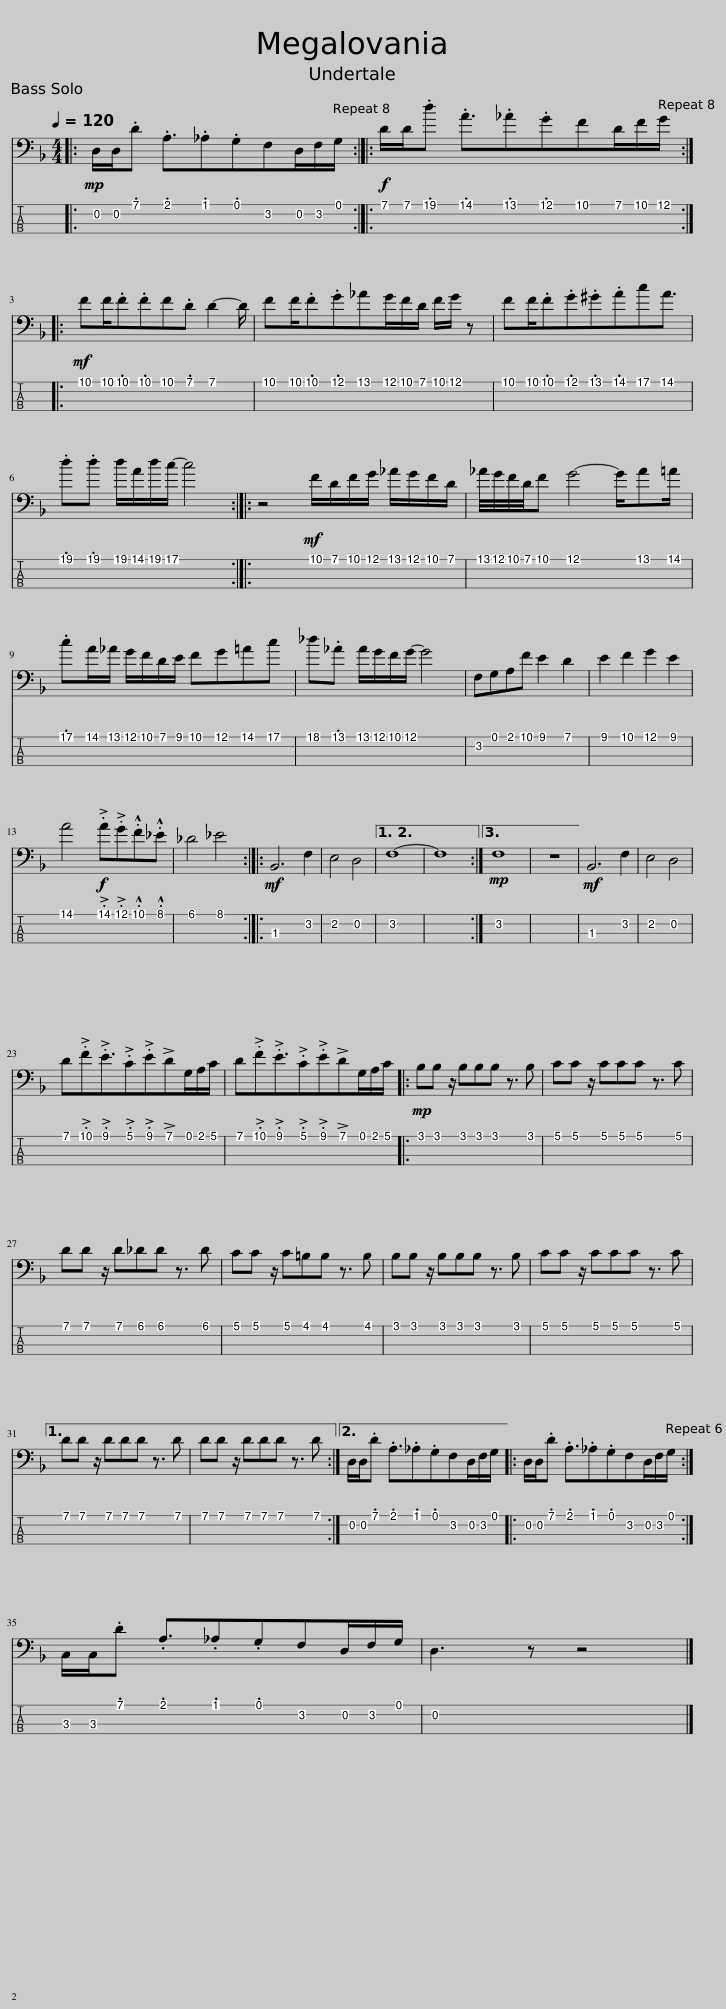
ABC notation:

X:1
%%score { 1 | 2 }
L:1/8
Q:1/4=120
M:4/4
I:linebreak $
K:F
V:1 bass transpose=-12
V:2 tab transpose=-12 stafflines=4 strings="E2,A2,D3,G3 nostems "
V:1
|:!mp! D,/D,/.D .A,3/2._A,.G,F,D,/F,/G,/ ::!f! D/D/.d .A3/2._A.GFD/F/G/ ::$!mf! FF/.F.FF.D D2- D/ | FF/.F.G_AG/F/D/ F/G/ z | FF/.F.G.^G.AcA3/2 |$ %5
 .d.d d/A/d/c/- c4 :: z4!mf! F/D/F/G/ _A/G/F/D/ | _A/4G/4F/4D/4F G4- G/A=A/ |$ .cA/_A/ G/F/D/E/ FG=Ac | _d._A A/G/F/G/- G4 | %10
 F,G,A,F E2 D2 | E2 F2 G2 E2 |$ A4!f! .A.G.F._E | _D4 _E4 ::!mf! B,,6 F,2 | %15
 E,4 D,4 |1,2 F,8- | F,8 :|3!mp! F,8 | z8 || %20
!mf! B,,6 F,2 | E,4 D,4 |$ D.F.E3/2.C.E!>!DG,/A,/C/ | D.F.E3/2.C.E!>!DG,/A,/C/ |:!mp! B,B, z/ B,B,B, z3/2 B, | %25
 CC z/ CCC z3/2 C |$ DD z/ D_DD z3/2 D | CC z/ C=B,B, z3/2 B, | B,B, z/ B,B,B, z3/2 B, | CC z/ CCC z3/2 C |1$ %30
 DD z/ DDD z3/2 D | DD z/ DDD z3/2 D :|2 D,/D,/.D .A,3/2._A,.G,F,D,/F,/G,/ |: D,/D,/.D .A,3/2._A,.G,F,D,/F,/G,/ :|$ C,/C,/.D .A,3/2._A,.G,F,D,/F,/G,/ | %35
 D,3 z z4 |] %36
V:2
|: !2!D,,/ !2!D,,/ .!1!D, .!1!A,,3/2 .!1!_A,, .!1!G,, !2!F,, !2!D,,/ !2!F,,/ !1!G,,/ :: !1!D,/ !1!D,/ .!1!D .!1!A,3/2 .!1!_A, .!1!G, !1!F, !1!D,/ !1!F,/ !1!G,/ ::$ !1!F, !1!F,/ .!1!F, .!1!F, !1!F, .!1!D, !1!D,2- !1!D,/ | !1!F, !1!F,/ .!1!F, .!1!G, !1!_A, !1!G,/ !1!F,/ !1!D,/ !1!F,/ !1!G,/ x | !1!F, !1!F,/ .!1!F, .!1!G, .!1!^G, .!1!A, !1!C !1!A,3/2 |$ %5
 .!1!D .!1!D !1!D/ !1!A,/ !1!D/ !1!C/- !1!C4 :: x4 !1!F,/ !1!D,/ !1!F,/ !1!G,/ !1!_A,/ !1!G,/ !1!F,/ !1!D,/ | !1!_A,/4 !1!G,/4 !1!F,/4 !1!D,/4 !1!F, !1!G,4- !1!G,/ !1!A, !1!=A,/ |$ .!1!C !1!A,/ !1!_A,/ !1!G,/ !1!F,/ !1!D,/ !1!E,/ !1!F, !1!G, !1!=A, !1!C | !1!_D .!1!_A, !1!A,/ !1!G,/ !1!F,/ !1!G,/- !1!G,4 | %10
 !2!F,, !1!G,, !1!A,, !1!F, !1!E,2 !1!D,2 | !1!E,2 !1!F,2 !1!G,2 !1!E,2 |$ !1!A,4 .!1!A, .!1!G, .!1!F, .!1!_E, | !1!_D,4 !1!_E,4 :: !3!B,,,6 !2!F,,2 | %15
 !2!E,,4 !2!D,,4 |1,2 !2!F,,8- | !2!F,,8 :|3 !2!F,,8 | x8 || %20
 !3!B,,,6 !2!F,,2 | !2!E,,4 !2!D,,4 |$ !1!D, .!1!F, .!1!E,3/2 .!1!C, .!1!E, !>!!1!D, !1!G,,/ !1!A,,/ !1!C,/ | !1!D, .!1!F, .!1!E,3/2 .!1!C, .!1!E, !>!!1!D, !1!G,,/ !1!A,,/ !1!C,/ |: !1!B,, !1!B,, x/ !1!B,, !1!B,, !1!B,, x3/2 !1!B,, | %25
 !1!C, !1!C, x/ !1!C, !1!C, !1!C, x3/2 !1!C, |$ !1!D, !1!D, x/ !1!D, !1!_D, !1!D, x3/2 !1!D, | !1!C, !1!C, x/ !1!C, !1!=B,, !1!B,, x3/2 !1!B,, | !1!B,, !1!B,, x/ !1!B,, !1!B,, !1!B,, x3/2 !1!B,, | !1!C, !1!C, x/ !1!C, !1!C, !1!C, x3/2 !1!C, |1$ %30
 !1!D, !1!D, x/ !1!D, !1!D, !1!D, x3/2 !1!D, | !1!D, !1!D, x/ !1!D, !1!D, !1!D, x3/2 !1!D, :|2 !2!D,,/ !2!D,,/ .!1!D, .!1!A,,3/2 .!1!_A,, .!1!G,, !2!F,, !2!D,,/ !2!F,,/ !1!G,,/ |: !2!D,,/ !2!D,,/ .!1!D, .!1!A,,3/2 .!1!_A,, .!1!G,, !2!F,, !2!D,,/ !2!F,,/ !1!G,,/ :|$ !3!C,,/ !3!C,,/ .!1!D, .!1!A,,3/2 .!1!_A,, .!1!G,, !2!F,, !2!D,,/ !2!F,,/ !1!G,,/ | %35
 !2!D,,3 x x4 |] %36
